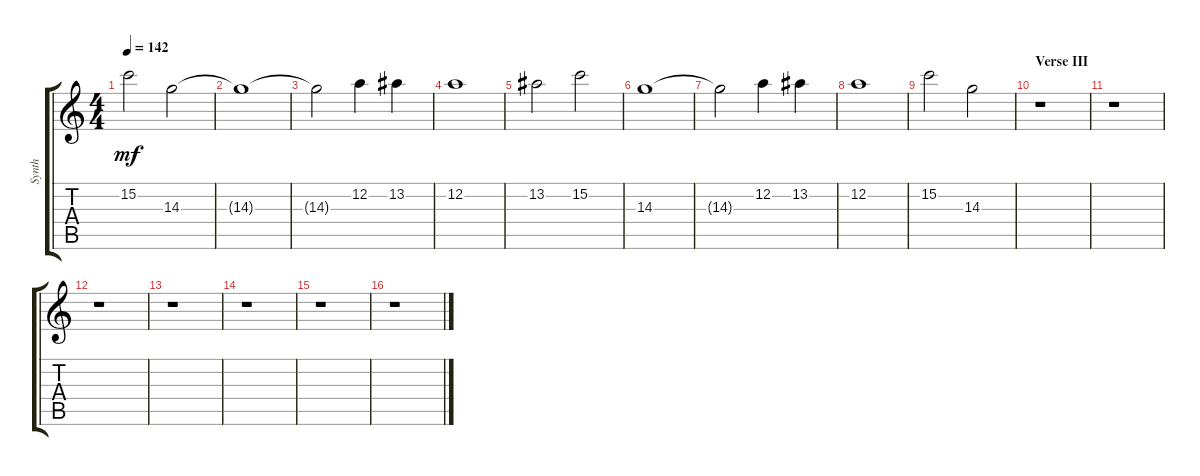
\track ("Synth" "Synth") {instrument overdrivenguitar}
\staff {score tabs}
\tuning (D4 A3 F3 C3 G2 D2) {hide}
\ts (4 4)
\tempo 142
\clef g2
\ks c
15.2.2{dy mf} 14.3.2 |
14.3{t}.1 |
14.3{t}.2 12.2.4 13.2.4 |
12.2.1 |
13.2.2 15.2.2 |
14.3.1 |
14.3{t}.2 12.2.4 13.2.4 |
12.2.1 |
15.2.2 14.3.2 |
\section ("" "Verse III")
r.1 |
r.1 |
r.1 |
r.1 |
r.1 |
r.1 |
r.1
